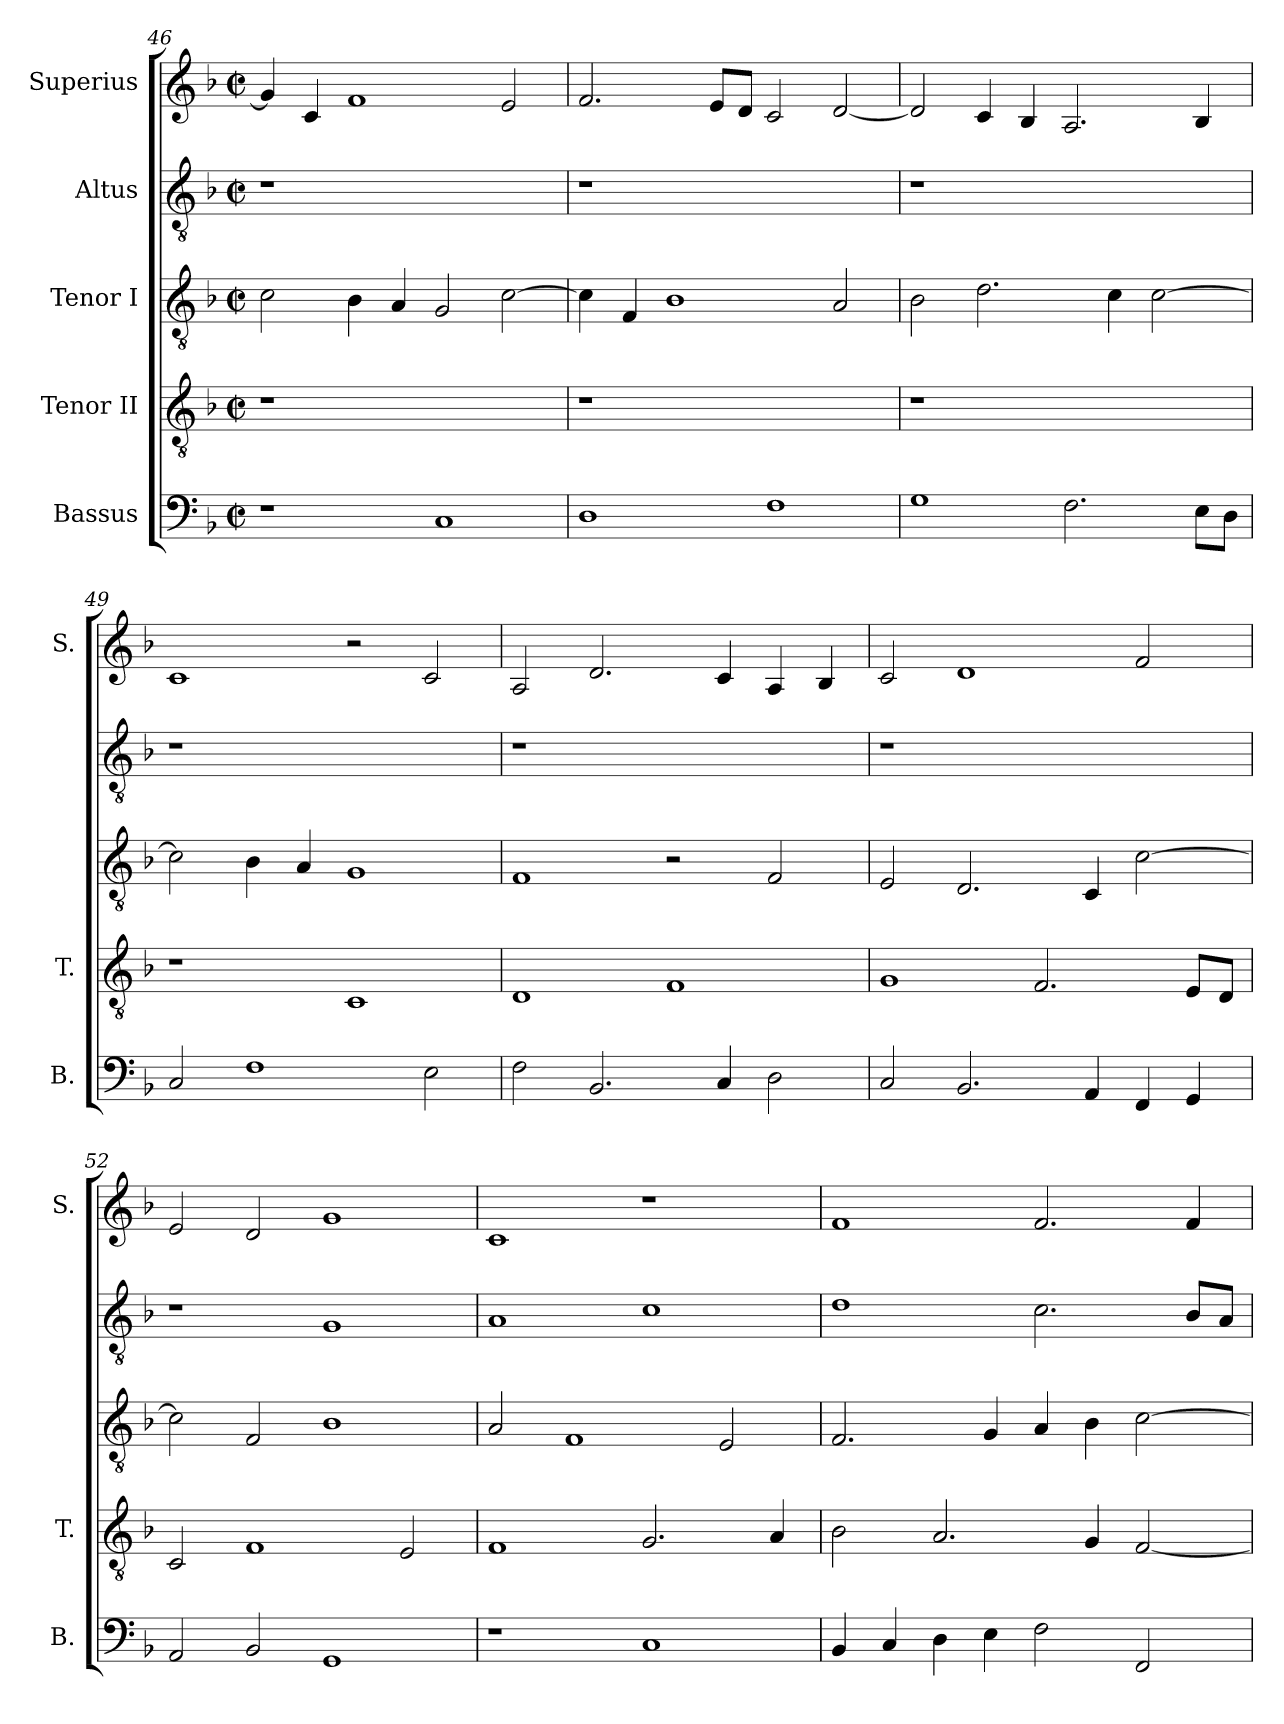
**kern	**kern	**kern	**kern	**kern
*part5	*part4	*part3	*part2	*part1
*staff5	*staff4	*staff3	*staff2	*staff1
*I"Bassus	*I"Tenor II	*I"Tenor I	*I"Altus	*I"Superius
*I'B.	*I'T.	*	*	*I'S.
*clefF4	*clefGv2	*clefGv2	*clefGv2	*clefG2
*	*ITrd7c12	*ITrd7c12	*ITrd7c12	*
*k[b-]	*k[b-]	*k[b-]	*k[b-]	*k[b-]
*F:	*F:	*F:	*F:	*F:
*M2/2	*M2/2	*M2/2	*M2/2	*M2/2
*met(c|)	*met(c|)	*met(c|)	*met(c|)	*met(c|)
=46	=46	=46	=46	=46
!	!LO:N:vis=1	!	!LO:N:vis=1	!
1r	1r	2Ci\	1r	4gi/]
.	.	.	.	4ci/
.	.	4BB-i\	.	1fi
.	.	4AAi/	.	.
1Ci	1ryy	2GGi/	1ryy	.
.	.	[>2Ci\	.	2ei/
=47	=47	=47	=47	=47
!	!LO:N:vis=1	!	!LO:N:vis=1	!
1Di	1r	4Ci\]	1r	2.fi/
.	.	4FFi/	.	.
.	.	1BB-i	.	.
.	.	.	.	8ei/L
.	.	.	.	8di/J
1Fi	1ryy	.	1ryy	2ci/
.	.	2AAi/	.	[<2di/
!!LO:PB:g=z
=48	=48	=48	=48	=48
!	!LO:N:vis=1	!	!LO:N:vis=1	!
1Gi	1r	2BB-i\	1r	2di/]
.	.	2.Di\	.	4ci/
.	.	.	.	4B-i/
2.Fi\	1ryy	.	1ryy	2.Ai/
.	.	4Ci\	.	.
.	.	[>2Ci\	.	.
8Ei\L	.	.	.	4B-i/
8Di\J	.	.	.	.
=49	=49	=49	=49	=49
!	!	!	!LO:N:vis=1	!
2Ci/	1r	2Ci\]	1r	1ci
1Fi	.	4BB-i\	.	.
.	.	4AAi/	.	.
.	1CCi	1GGi	1ryy	2r
2Ei\	.	.	.	2ci/
=50	=50	=50	=50	=50
!	!	!	!LO:N:vis=1	!
2Fi\	1DDi	1FFi	1r	2Ai/
2.BB-i/	.	.	.	2.di/
.	1FFi	2r	1ryy	.
4Ci/	.	.	.	4ci/
2Di\	.	2FFi/	.	4Ai/
.	.	.	.	4B-i/
=51	=51	=51	=51	=51
!	!	!	!LO:N:vis=1	!
2Ci/	1GGi	2EEi/	1r	2ci/
2.BB-i/	.	2.DDi/	.	1di
.	2.FFi/	.	1ryy	.
4AAi/	.	4CCi/	.	.
4FFi/	.	[>2Ci\	.	2fi/
4GGi/	8EEi/L	.	.	.
.	8DDi/J	.	.	.
=52	=52	=52	=52	=52
2AAi/	2CCi/	2Ci\]	1r	2ei/
2BB-i/	1FFi	2FFi/	.	2di/
1GGi	.	1BB-i	1GGi	1gi
.	2EEi/	.	.	.
!!LO:LB:g=z
=53	=53	=53	=53	=53
1r	1FFi	2AAi/	1AAi	1ci
.	.	1FFi	.	.
1Ci	2.GGi/	.	1Ci	1r
.	.	2EEi/	.	.
.	4AAi/	.	.	.
=54	=54	=54	=54	=54
4BB-i/	2BB-i\	2.FFi/	1Di	1fi
4Ci/	.	.	.	.
4Di\	2.AAi/	.	.	.
4Ei\	.	4GGi/	.	.
2Fi\	.	4AAi/	2.Ci\	2.fi/
.	4GGi/	4BB-i\	.	.
2FFi/	[<2FFi/	[>2Ci\	.	.
.	.	.	8BB-i/L	4fi/
.	.	.	8AAi/J	.
=	=	=	=	=
*-	*-	*-	*-	*-
